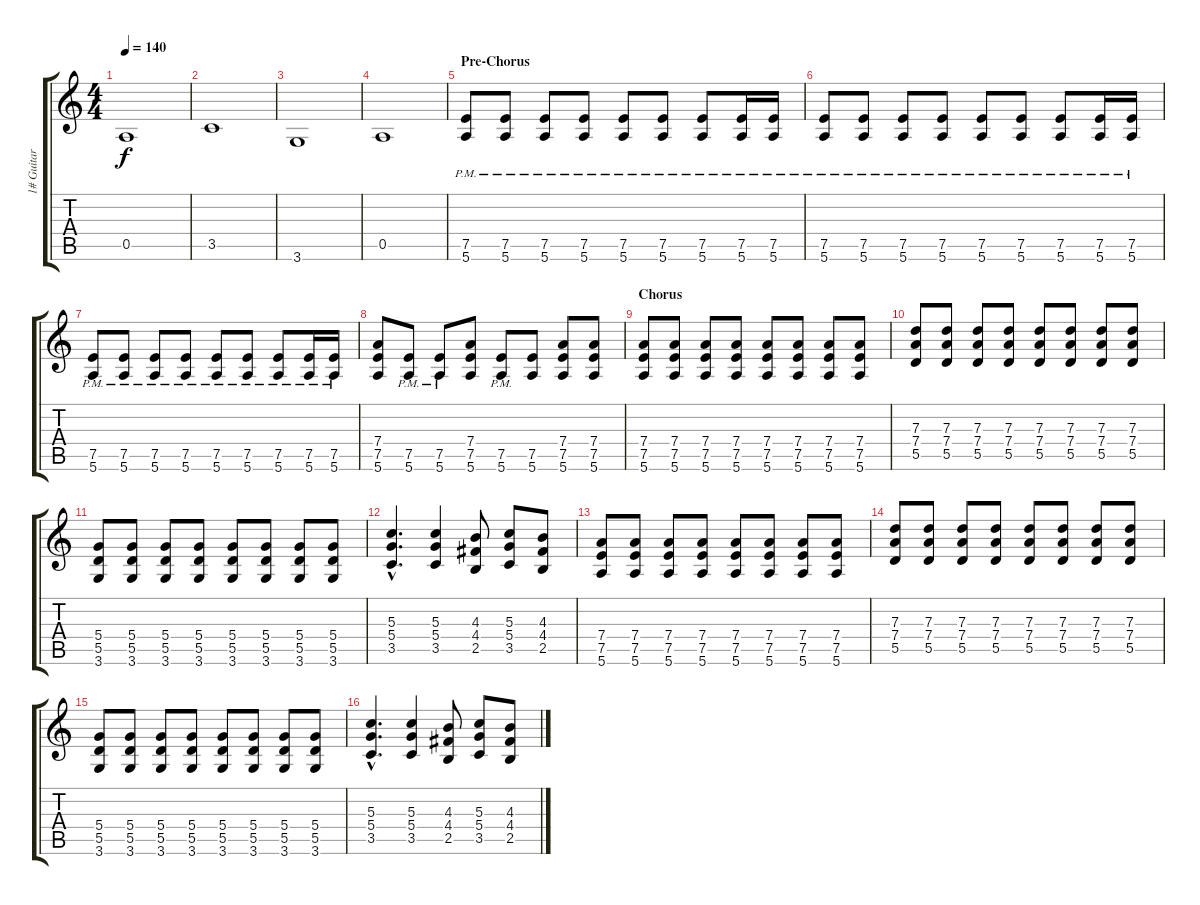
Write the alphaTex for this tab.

\track ("1# Guitar" "1# Guitar") {instrument distortionguitar}
\staff {score tabs}
\tuning (E4 B3 G3 D3 A2 E2) {hide}
\ts (4 4)
\tempo 140
\clef g2
\ks c
0.5.1{dy f} |
3.5.1 |
3.6.1 |
0.5.1 |
\section ("" "Pre-Chorus")
(7.5{pm} 5.6{pm}).8 (7.5{pm} 5.6{pm}).8 (7.5{pm} 5.6{pm}).8 (7.5{pm} 5.6{pm}).8 (7.5{pm} 5.6{pm}).8 (7.5{pm} 5.6{pm}).8 (7.5{pm} 5.6{pm}).8 (7.5{pm} 5.6{pm}).16 (7.5{pm} 5.6{pm}).16 |
(7.5{pm} 5.6{pm}).8 (7.5{pm} 5.6{pm}).8 (7.5{pm} 5.6{pm}).8 (7.5{pm} 5.6{pm}).8 (7.5{pm} 5.6{pm}).8 (7.5{pm} 5.6{pm}).8 (7.5{pm} 5.6{pm}).8 (7.5{pm} 5.6{pm}).16 (7.5{pm} 5.6{pm}).16 |
(7.5{pm} 5.6{pm}).8 (7.5{pm} 5.6{pm}).8 (7.5{pm} 5.6{pm}).8 (7.5{pm} 5.6{pm}).8 (7.5{pm} 5.6{pm}).8 (7.5{pm} 5.6{pm}).8 (7.5{pm} 5.6{pm}).8 (7.5{pm} 5.6{pm}).16 (7.5{pm} 5.6{pm}).16 |
(7.4 7.5 5.6).8 (7.5{pm} 5.6{pm}).8 (7.5{pm} 5.6{pm}).8 (7.4 7.5 5.6).8 (7.5{pm} 5.6{pm}).8 (7.5 5.6).8 (7.4 7.5 5.6).8 (7.4 7.5 5.6).8 |
\section ("" "Chorus")
(7.4 7.5 5.6).8 (7.4 7.5 5.6).8 (7.4 7.5 5.6).8 (7.4 7.5 5.6).8 (7.4 7.5 5.6).8 (7.4 7.5 5.6).8 (7.4 7.5 5.6).8 (7.4 7.5 5.6).8 |
(7.3 7.4 5.5).8 (7.3 7.4 5.5).8 (7.3 7.4 5.5).8 (7.3 7.4 5.5).8 (7.3 7.4 5.5).8 (7.3 7.4 5.5).8 (7.3 7.4 5.5).8 (7.3 7.4 5.5).8 |
(5.4 5.5 3.6).8 (5.4 5.5 3.6).8 (5.4 5.5 3.6).8 (5.4 5.5 3.6).8 (5.4 5.5 3.6).8 (5.4 5.5 3.6).8 (5.4 5.5 3.6).8 (5.4 5.5 3.6).8 |
(5.3{hac} 5.4{hac} 3.5{hac}).4{d} (5.3 5.4 3.5).4 (4.3 4.4 2.5).8 (5.3 5.4 3.5).8 (4.3 4.4 2.5).8 |
(7.4 7.5 5.6).8 (7.4 7.5 5.6).8 (7.4 7.5 5.6).8 (7.4 7.5 5.6).8 (7.4 7.5 5.6).8 (7.4 7.5 5.6).8 (7.4 7.5 5.6).8 (7.4 7.5 5.6).8 |
(7.3 7.4 5.5).8 (7.3 7.4 5.5).8 (7.3 7.4 5.5).8 (7.3 7.4 5.5).8 (7.3 7.4 5.5).8 (7.3 7.4 5.5).8 (7.3 7.4 5.5).8 (7.3 7.4 5.5).8 |
(5.4 5.5 3.6).8 (5.4 5.5 3.6).8 (5.4 5.5 3.6).8 (5.4 5.5 3.6).8 (5.4 5.5 3.6).8 (5.4 5.5 3.6).8 (5.4 5.5 3.6).8 (5.4 5.5 3.6).8 |
(5.3{hac} 5.4{hac} 3.5{hac}).4{d} (5.3 5.4 3.5).4 (4.3 4.4 2.5).8 (5.3 5.4 3.5).8 (4.3 4.4 2.5).8
